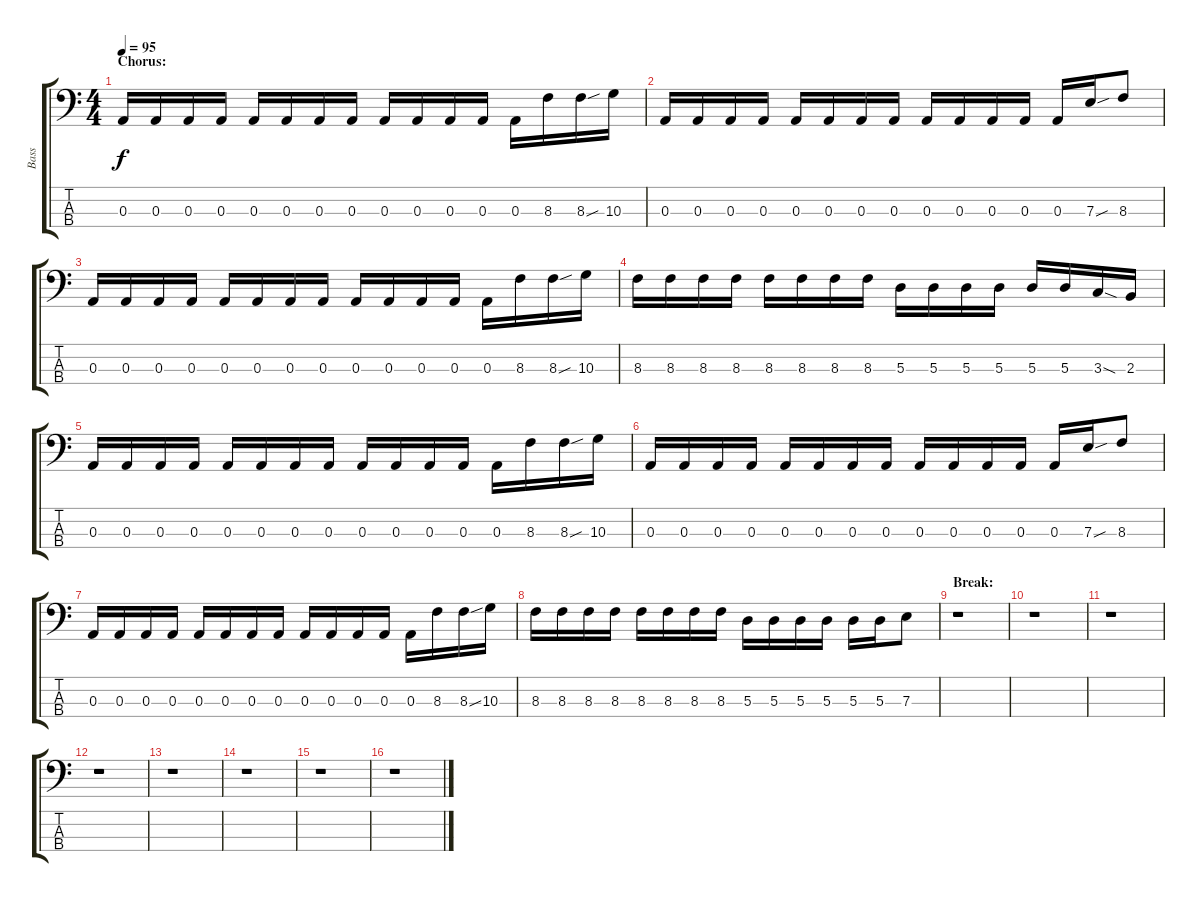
\track ("Bass" "Bass") {instrument electricbasspick}
\staff {score tabs}
\tuning (G2 D2 A1 E1) {hide}
\ts (4 4)
\section ("" "Chorus:")
\tempo 95
\clef f4
\ks c
0.3.16{dy f} 0.3.16 0.3.16 0.3.16 0.3.16 0.3.16 0.3.16 0.3.16 0.3.16 0.3.16 0.3.16 0.3.16 0.3.16 8.3.16 8.3{sou}.16 10.3.16 |
0.3.16 0.3.16 0.3.16 0.3.16 0.3.16 0.3.16 0.3.16 0.3.16 0.3.16 0.3.16 0.3.16 0.3.16 0.3.16 7.3{sou}.16 8.3.8 |
0.3.16 0.3.16 0.3.16 0.3.16 0.3.16 0.3.16 0.3.16 0.3.16 0.3.16 0.3.16 0.3.16 0.3.16 0.3.16 8.3.16 8.3{sou}.16 10.3.16 |
8.3.16 8.3.16 8.3.16 8.3.16 8.3.16 8.3.16 8.3.16 8.3.16 5.3.16 5.3.16 5.3.16 5.3.16 5.3.16 5.3.16 3.3{sod}.16 2.3.16 |
0.3.16 0.3.16 0.3.16 0.3.16 0.3.16 0.3.16 0.3.16 0.3.16 0.3.16 0.3.16 0.3.16 0.3.16 0.3.16 8.3.16 8.3{sou}.16 10.3.16 |
0.3.16 0.3.16 0.3.16 0.3.16 0.3.16 0.3.16 0.3.16 0.3.16 0.3.16 0.3.16 0.3.16 0.3.16 0.3.16 7.3{sou}.16 8.3.8 |
0.3.16 0.3.16 0.3.16 0.3.16 0.3.16 0.3.16 0.3.16 0.3.16 0.3.16 0.3.16 0.3.16 0.3.16 0.3.16 8.3.16 8.3{sou}.16 10.3.16 |
8.3.16 8.3.16 8.3.16 8.3.16 8.3.16 8.3.16 8.3.16 8.3.16 5.3.16 5.3.16 5.3.16 5.3.16 5.3.16 5.3.16 7.3.8 |
\section ("" "Break:")
r.1 |
r.1 |
r.1 |
r.1 |
r.1 |
r.1 |
r.1 |
r.1
